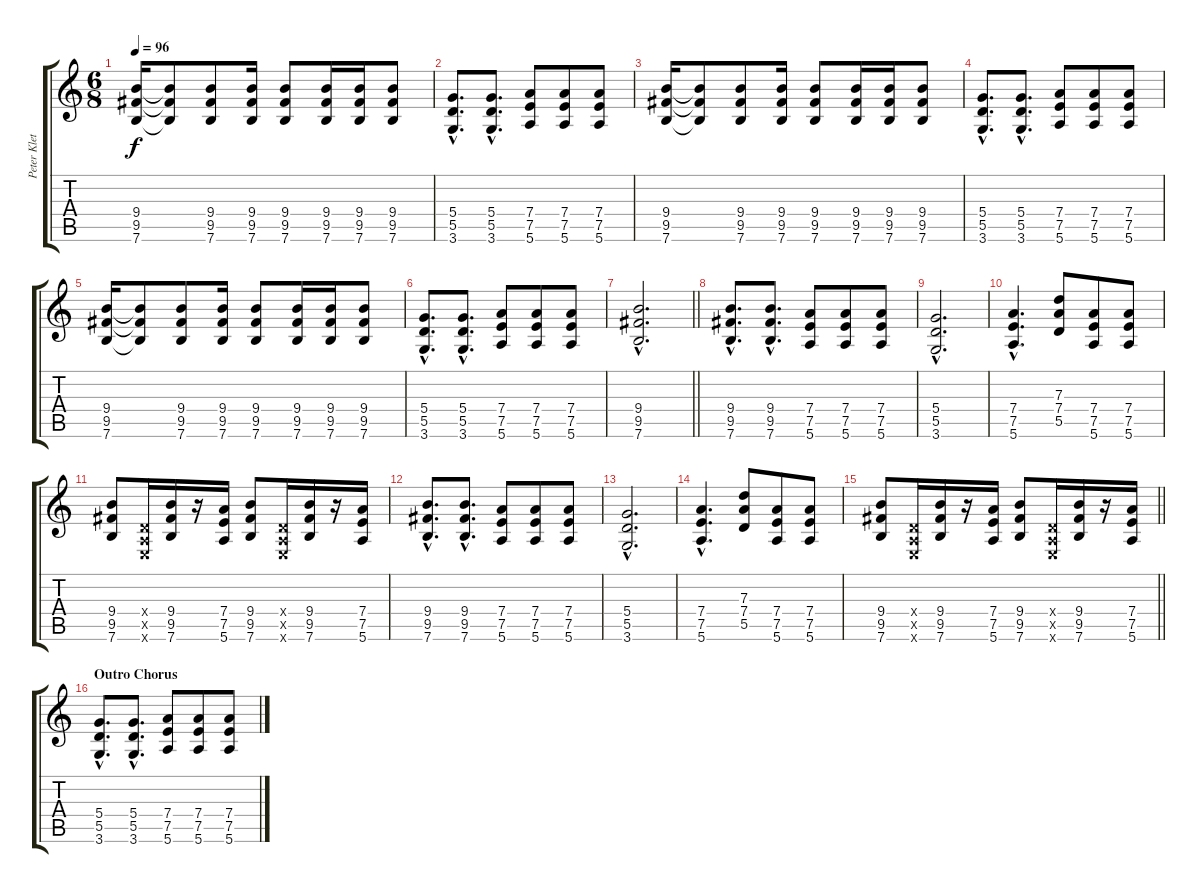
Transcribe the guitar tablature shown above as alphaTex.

\track ("Peter Klett Guitar" "Peter Klet") {instrument electricguitarmuted}
\staff {score tabs}
\tuning (E4 B3 G3 D3 A2 E2) {hide}
\ts (6 8)
\tempo 96
\clef g2
\ks c
(9.4 9.5 7.6).16{dy f} (9.4{t} 9.5{t} 7.6{t}).8 (9.4 9.5 7.6).8 (9.4 9.5 7.6).16 (9.4 9.5 7.6).8 (9.4 9.5 7.6).16 (9.4 9.5 7.6).16 (9.4 9.5 7.6).8 |
(5.4{hac} 5.5{hac} 3.6{hac}).8{d} (5.4{hac} 5.5{hac} 3.6{hac}).8{d} (7.4 7.5 5.6).8 (7.4 7.5 5.6).8 (7.4 7.5 5.6).8 |
(9.4 9.5 7.6).16 (9.4{t} 9.5{t} 7.6{t}).8 (9.4 9.5 7.6).8 (9.4 9.5 7.6).16 (9.4 9.5 7.6).8 (9.4 9.5 7.6).16 (9.4 9.5 7.6).16 (9.4 9.5 7.6).8 |
(5.4{hac} 5.5{hac} 3.6{hac}).8{d} (5.4{hac} 5.5{hac} 3.6{hac}).8{d} (7.4 7.5 5.6).8 (7.4 7.5 5.6).8 (7.4 7.5 5.6).8 |
(9.4 9.5 7.6).16 (9.4{t} 9.5{t} 7.6{t}).8 (9.4 9.5 7.6).8 (9.4 9.5 7.6).16 (9.4 9.5 7.6).8 (9.4 9.5 7.6).16 (9.4 9.5 7.6).16 (9.4 9.5 7.6).8 |
(5.4{hac} 5.5{hac} 3.6{hac}).8{d} (5.4{hac} 5.5{hac} 3.6{hac}).8{d} (7.4 7.5 5.6).8 (7.4 7.5 5.6).8 (7.4 7.5 5.6).8 |
\barLineRight lightlight
(9.4{hac} 9.5{hac} 7.6{hac}).2{d} |
(9.4{hac} 9.5{hac} 7.6{hac}).8{d} (9.4{hac} 9.5{hac} 7.6{hac}).8{d} (7.4 7.5 5.6).8 (7.4 7.5 5.6).8 (7.4 7.5 5.6).8 |
(5.4{hac} 5.5{hac} 3.6{hac}).2{d} |
(7.4{hac} 7.5{hac} 5.6{hac}).4{d} (7.3 7.4 5.5).8 (7.4 7.5 5.6).8 (7.4 7.5 5.6).8 |
(9.4 9.5 7.6).8 (0.4{x} 0.5{x} 0.6{x}).16 (9.4 9.5 7.6).16 r.16 (7.4 7.5 5.6).16 (9.4 9.5 7.6).8 (0.4{x} 0.5{x} 0.6{x}).16 (9.4 9.5 7.6).16 r.16 (7.4 7.5 5.6).16 |
(9.4{hac} 9.5{hac} 7.6{hac}).8{d} (9.4{hac} 9.5{hac} 7.6{hac}).8{d} (7.4 7.5 5.6).8 (7.4 7.5 5.6).8 (7.4 7.5 5.6).8 |
(5.4{hac} 5.5{hac} 3.6{hac}).2{d} |
(7.4{hac} 7.5{hac} 5.6{hac}).4{d} (7.3 7.4 5.5).8 (7.4 7.5 5.6).8 (7.4 7.5 5.6).8 |
\barLineRight lightlight
(9.4 9.5 7.6).8 (0.4{x} 0.5{x} 0.6{x}).16 (9.4 9.5 7.6).16 r.16 (7.4 7.5 5.6).16 (9.4 9.5 7.6).8 (0.4{x} 0.5{x} 0.6{x}).16 (9.4 9.5 7.6).16 r.16 (7.4 7.5 5.6).16 |
\section ("" "Outro Chorus")
(5.4{hac} 5.5{hac} 3.6{hac}).8{d} (5.4{hac} 5.5{hac} 3.6{hac}).8{d} (7.4 7.5 5.6).8 (7.4 7.5 5.6).8 (7.4 7.5 5.6).8
